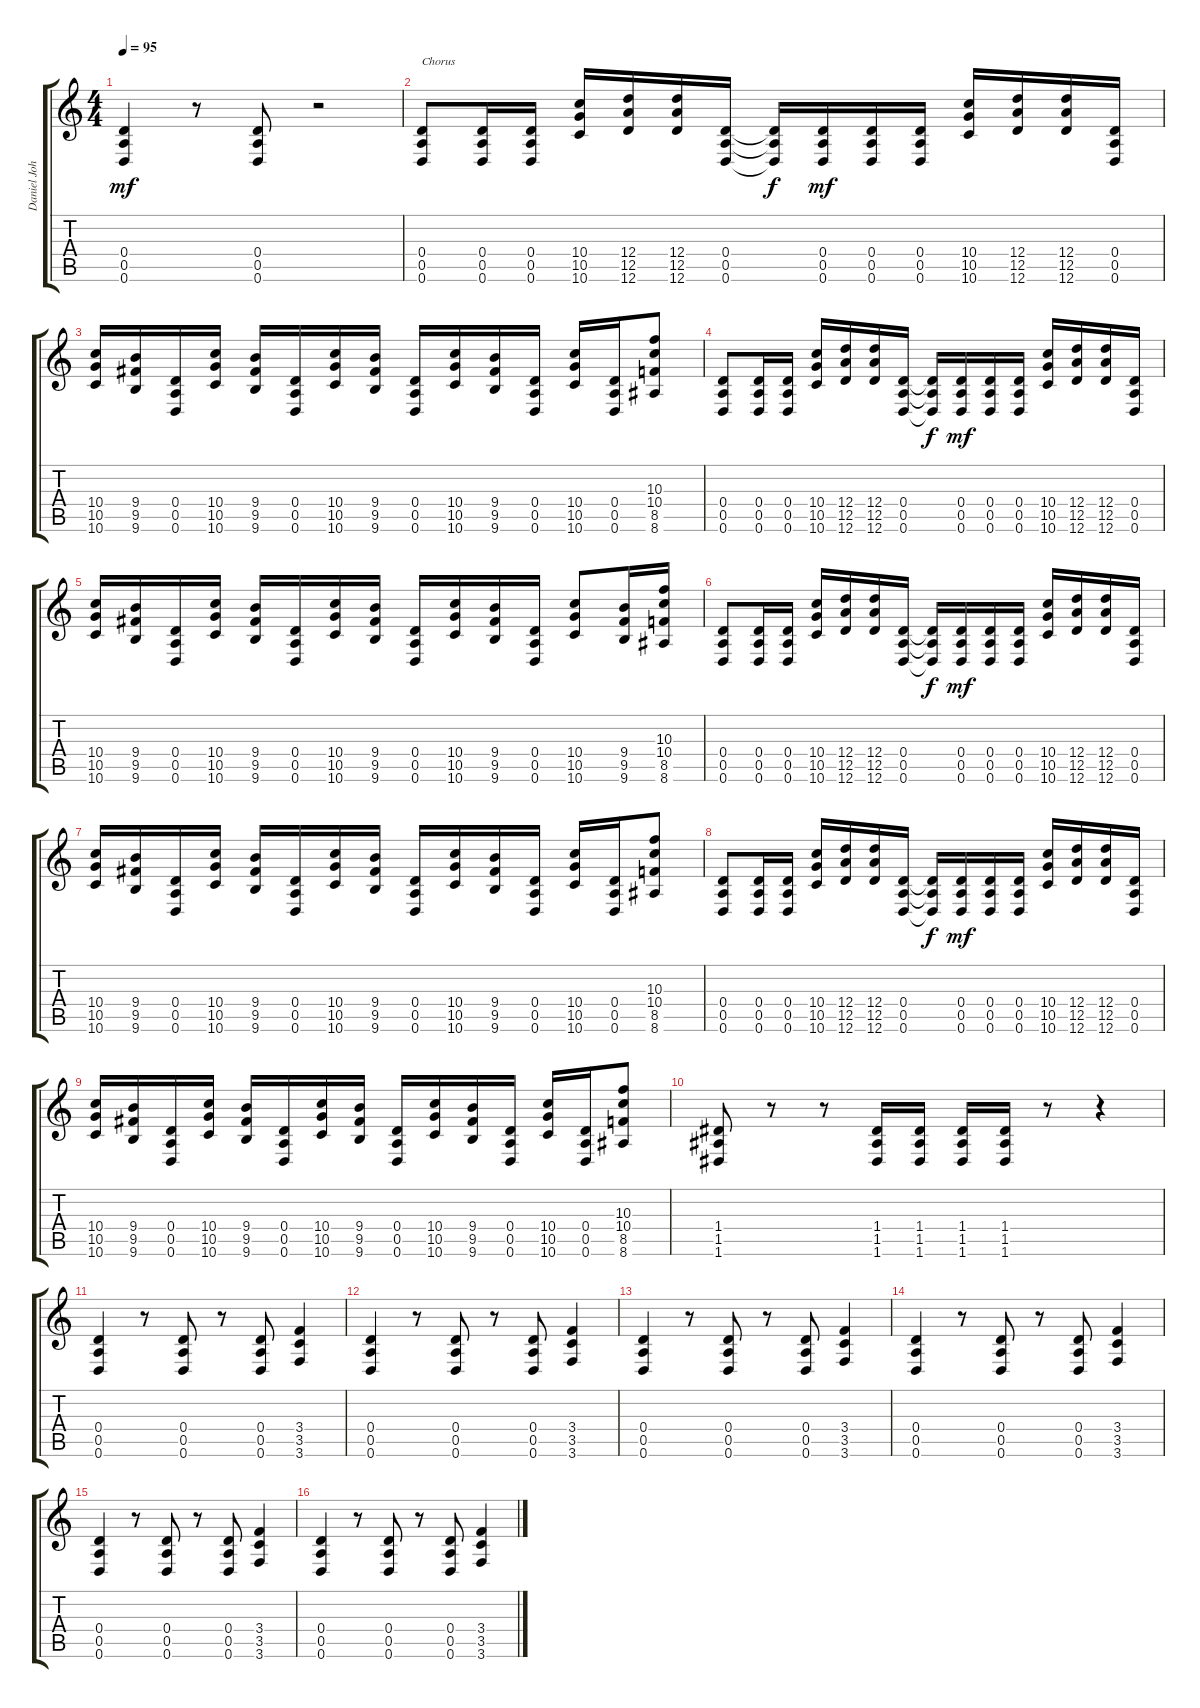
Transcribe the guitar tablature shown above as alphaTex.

\track ("Daniel Johns Gtr2" "Daniel Joh") {instrument distortionguitar}
\staff {score tabs}
\tuning (E4 B3 G3 D3 A2 D2) {hide}
\ts (4 4)
\tempo 95
\clef g2
\ks c
(0.4 0.5 0.6).4{dy mf} r.8 (0.4 0.5 0.6).8 r.2 |
(0.4 0.5 0.6).8{txt "Chorus"} (0.4 0.5 0.6).16 (0.4 0.5 0.6).16 (10.4 10.5 10.6).16 (12.4 12.5 12.6).16 (12.4 12.5 12.6).16 (0.4 0.5 0.6).16 (0.4{t} 0.5{t} 0.6{t}).16{dy f} (0.4 0.5 0.6).16{dy mf} (0.4 0.5 0.6).16 (0.4 0.5 0.6).16 (10.4 10.5 10.6).16 (12.4 12.5 12.6).16 (12.4 12.5 12.6).16 (0.4 0.5 0.6).16 |
(10.4 10.5 10.6).16 (9.4 9.5 9.6).16 (0.4 0.5 0.6).16 (10.4 10.5 10.6).16 (9.4 9.5 9.6).16 (0.4 0.5 0.6).16 (10.4 10.5 10.6).16 (9.4 9.5 9.6).16 (0.4 0.5 0.6).16 (10.4 10.5 10.6).16 (9.4 9.5 9.6).16 (0.4 0.5 0.6).16 (10.4 10.5 10.6).16 (0.4 0.5 0.6).16 (10.3 10.4 8.5 8.6).8 |
(0.4 0.5 0.6).8 (0.4 0.5 0.6).16 (0.4 0.5 0.6).16 (10.4 10.5 10.6).16 (12.4 12.5 12.6).16 (12.4 12.5 12.6).16 (0.4 0.5 0.6).16 (0.4{t} 0.5{t} 0.6{t}).16{dy f} (0.4 0.5 0.6).16{dy mf} (0.4 0.5 0.6).16 (0.4 0.5 0.6).16 (10.4 10.5 10.6).16 (12.4 12.5 12.6).16 (12.4 12.5 12.6).16 (0.4 0.5 0.6).16 |
(10.4 10.5 10.6).16 (9.4 9.5 9.6).16 (0.4 0.5 0.6).16 (10.4 10.5 10.6).16 (9.4 9.5 9.6).16 (0.4 0.5 0.6).16 (10.4 10.5 10.6).16 (9.4 9.5 9.6).16 (0.4 0.5 0.6).16 (10.4 10.5 10.6).16 (9.4 9.5 9.6).16 (0.4 0.5 0.6).16 (10.4 10.5 10.6).8 (9.4 9.5 9.6).16 (10.3 10.4 8.5 8.6).16 |
(0.4 0.5 0.6).8 (0.4 0.5 0.6).16 (0.4 0.5 0.6).16 (10.4 10.5 10.6).16 (12.4 12.5 12.6).16 (12.4 12.5 12.6).16 (0.4 0.5 0.6).16 (0.4{t} 0.5{t} 0.6{t}).16{dy f} (0.4 0.5 0.6).16{dy mf} (0.4 0.5 0.6).16 (0.4 0.5 0.6).16 (10.4 10.5 10.6).16 (12.4 12.5 12.6).16 (12.4 12.5 12.6).16 (0.4 0.5 0.6).16 |
(10.4 10.5 10.6).16 (9.4 9.5 9.6).16 (0.4 0.5 0.6).16 (10.4 10.5 10.6).16 (9.4 9.5 9.6).16 (0.4 0.5 0.6).16 (10.4 10.5 10.6).16 (9.4 9.5 9.6).16 (0.4 0.5 0.6).16 (10.4 10.5 10.6).16 (9.4 9.5 9.6).16 (0.4 0.5 0.6).16 (10.4 10.5 10.6).16 (0.4 0.5 0.6).16 (10.3 10.4 8.5 8.6).8 |
(0.4 0.5 0.6).8 (0.4 0.5 0.6).16 (0.4 0.5 0.6).16 (10.4 10.5 10.6).16 (12.4 12.5 12.6).16 (12.4 12.5 12.6).16 (0.4 0.5 0.6).16 (0.4{t} 0.5{t} 0.6{t}).16{dy f} (0.4 0.5 0.6).16{dy mf} (0.4 0.5 0.6).16 (0.4 0.5 0.6).16 (10.4 10.5 10.6).16 (12.4 12.5 12.6).16 (12.4 12.5 12.6).16 (0.4 0.5 0.6).16 |
(10.4 10.5 10.6).16 (9.4 9.5 9.6).16 (0.4 0.5 0.6).16 (10.4 10.5 10.6).16 (9.4 9.5 9.6).16 (0.4 0.5 0.6).16 (10.4 10.5 10.6).16 (9.4 9.5 9.6).16 (0.4 0.5 0.6).16 (10.4 10.5 10.6).16 (9.4 9.5 9.6).16 (0.4 0.5 0.6).16 (10.4 10.5 10.6).16 (0.4 0.5 0.6).16 (10.3 10.4 8.5 8.6).8 |
(1.4 1.5 1.6).8 r.8 r.8 (1.4 1.5 1.6).16 (1.4 1.5 1.6).16 (1.4 1.5 1.6).16 (1.4 1.5 1.6).16 r.8 r.4 |
(0.4 0.5 0.6).4 r.8 (0.4 0.5 0.6).8 r.8 (0.4 0.5 0.6).8 (3.4 3.5 3.6).4 |
(0.4 0.5 0.6).4 r.8 (0.4 0.5 0.6).8 r.8 (0.4 0.5 0.6).8 (3.4 3.5 3.6).4 |
(0.4 0.5 0.6).4 r.8 (0.4 0.5 0.6).8 r.8 (0.4 0.5 0.6).8 (3.4 3.5 3.6).4 |
(0.4 0.5 0.6).4 r.8 (0.4 0.5 0.6).8 r.8 (0.4 0.5 0.6).8 (3.4 3.5 3.6).4 |
(0.4 0.5 0.6).4 r.8 (0.4 0.5 0.6).8 r.8 (0.4 0.5 0.6).8 (3.4 3.5 3.6).4 |
(0.4 0.5 0.6).4 r.8 (0.4 0.5 0.6).8 r.8 (0.4 0.5 0.6).8 (3.4 3.5 3.6).4
